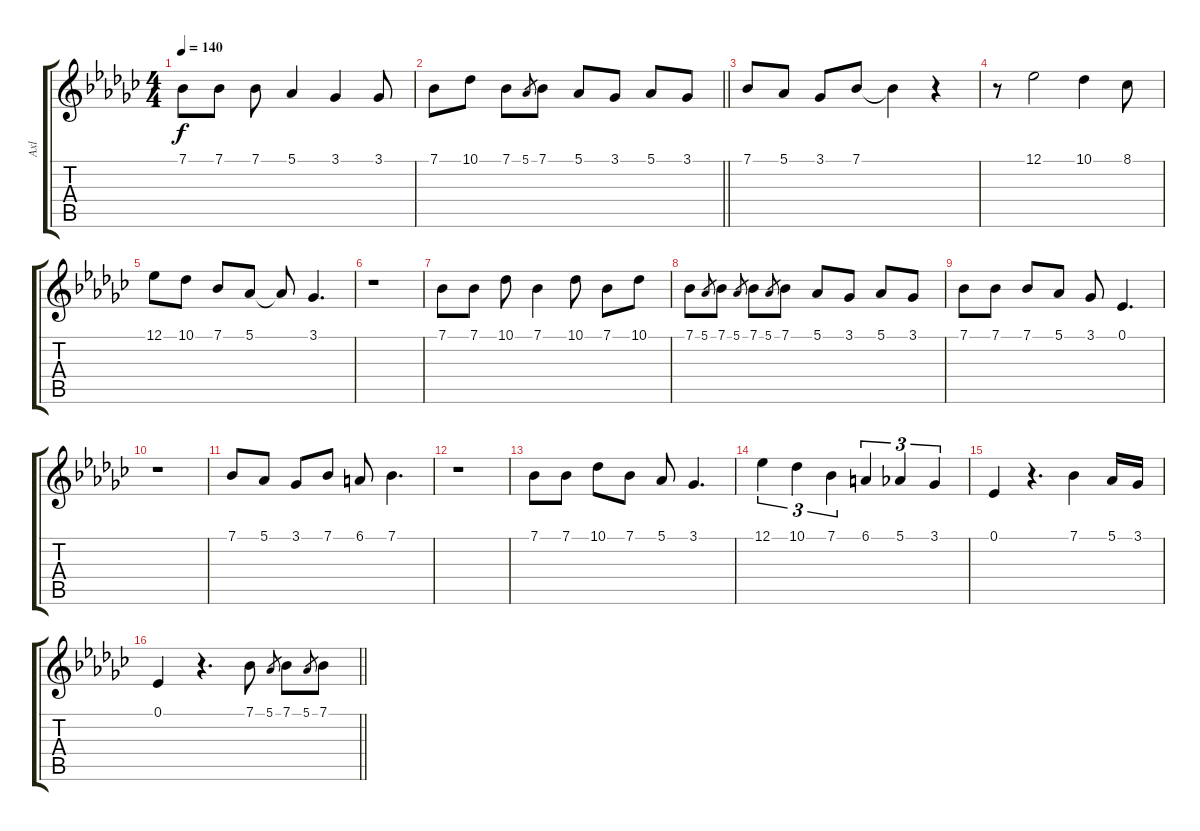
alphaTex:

\track ("Axl" "Axl") {instrument lead1square}
\staff {score tabs}
\tuning (Eb4 Bb3 Gb3 Db3 Ab2 Eb2) {hide}
\ts (4 4)
\tempo 140
\clef g2
\ks gb
7.1.8{dy f} 7.1.8 7.1.8 5.1.4 3.1.4 3.1.8 |
\barLineRight lightlight
7.1.8 10.1.8 7.1.8 5.1.8{gr} 7.1.8 5.1.8 3.1.8 5.1.8 3.1.8 |
7.1.8 5.1.8 3.1.8 7.1.8 7.1{t}.4 r.4 |
r.8 12.1.2 10.1.4 8.1.8 |
12.1.8 10.1.8 7.1.8 5.1.8 5.1{t}.8 3.1.4{d} |
r.1 |
7.1.8 7.1.8 10.1.8 7.1.4 10.1.8 7.1.8 10.1.8 |
7.1.8 5.1.8{gr} 7.1.8 5.1.8{gr} 7.1.8 5.1.8{gr} 7.1.8 5.1.8 3.1.8 5.1.8 3.1.8 |
7.1.8 7.1.8 7.1.8 5.1.8 3.1.8 0.1.4{d} |
r.1 |
7.1.8 5.1.8 3.1.8 7.1.8 6.1.8 7.1.4{d} |
r.1 |
7.1.8 7.1.8 10.1.8 7.1.8 5.1.8 3.1.4{d} |
12.1.4{tu (3 2)} 10.1.4{tu (3 2)} 7.1.4{tu (3 2)} 6.1.4{tu (3 2)} 5.1.4{tu (3 2)} 3.1.4{tu (3 2)} |
0.1.4 r.4{d} 7.1.4 5.1.16 3.1.16 |
\barLineRight lightlight
0.1.4 r.4{d} 7.1.8 5.1.8{gr} 7.1.8 5.1.8{gr} 7.1.8
